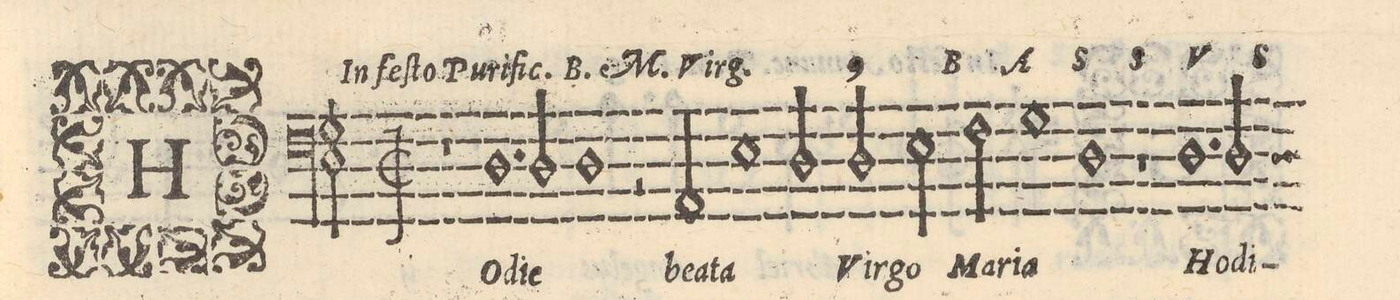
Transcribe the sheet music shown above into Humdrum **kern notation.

**kern	**text
*I"BASSVS	*
*clefF4	*
*k[]	*
*met(C|)	*
*M2/1	*
1r	.
1.D	HO-
=2-	=2-
2D/	-di-
1D	-e
=3-	=3-
2r	.
2AA/	be-
1E	-a-
=4-	=4-
2D/	-ta
2D/	Vir-
2E\	-go
2F\	Ma-
=5-	=5-
1G	-ri-
1D	-a
=6-	=6-
1r	.
1.D	Ho-
=7-	=7-
2D/	-di-
*custos:D	*
*-	*-
